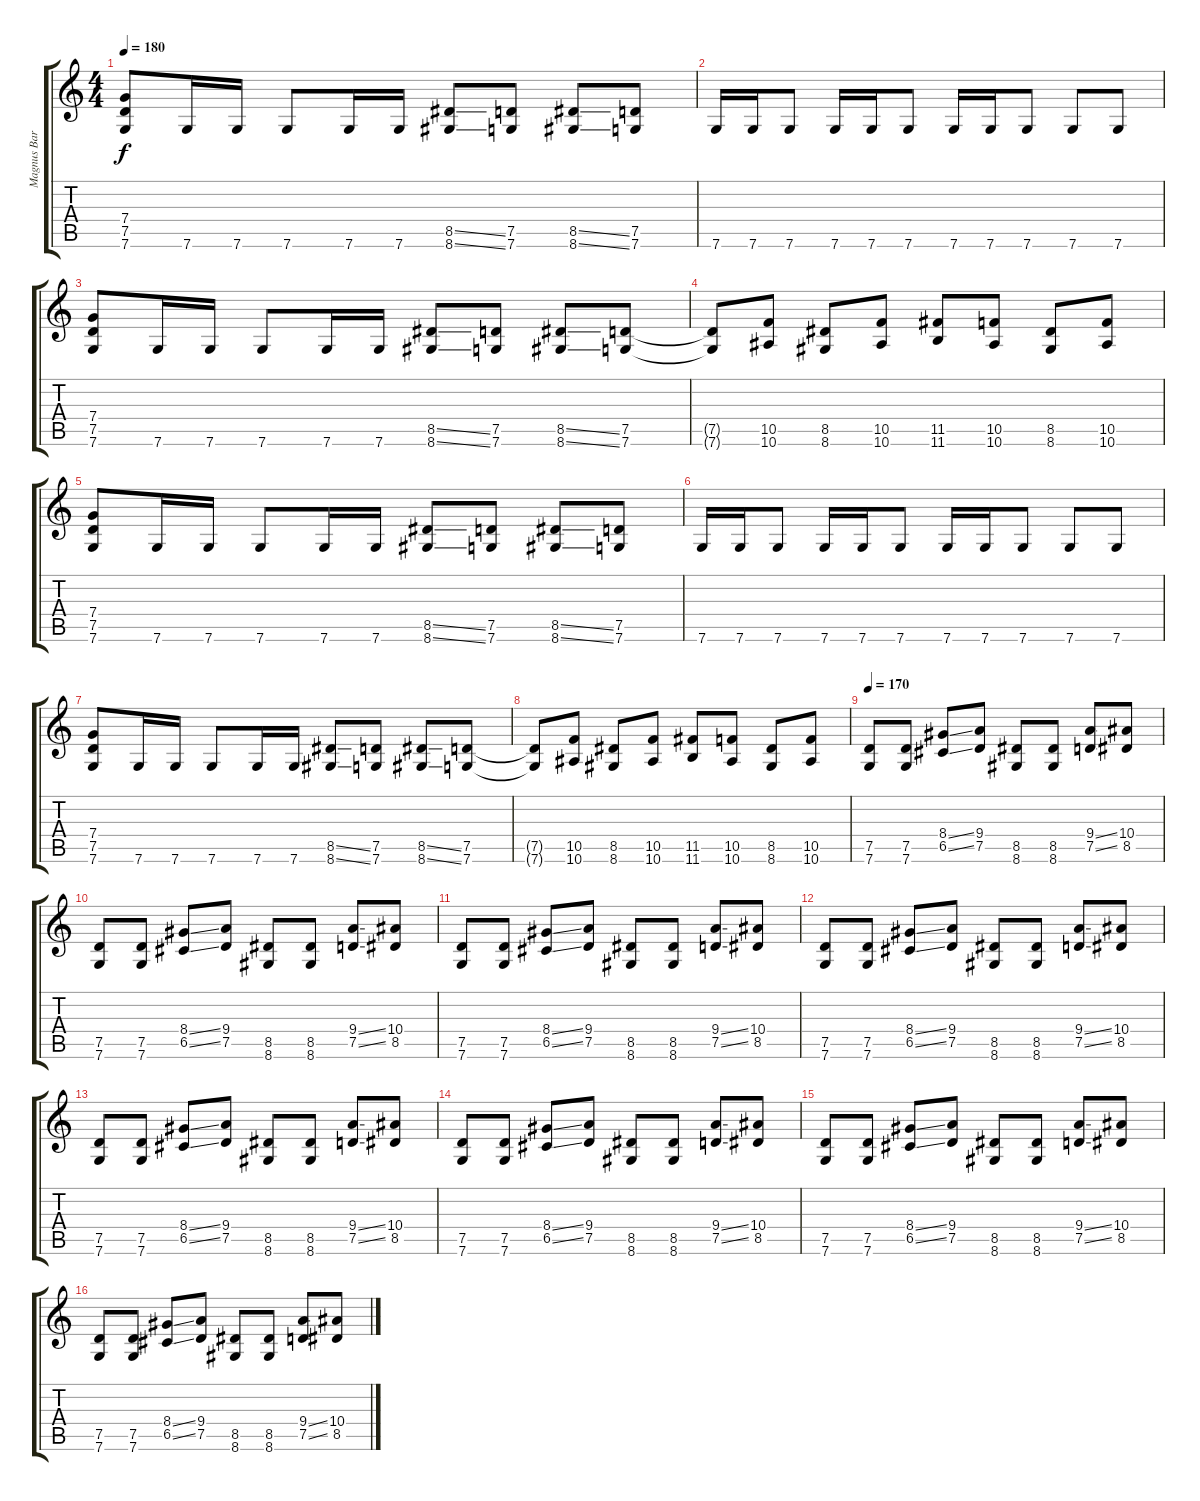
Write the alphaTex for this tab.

\track ("Magnus Barthelson" "Magnus Bar") {instrument distortionguitar}
\staff {score tabs}
\tuning (D4 A3 F3 C3 G2 C2) {hide}
\ts (4 4)
\tempo 180
\clef g2
\ks c
(7.4 7.5 7.6).8{dy f} 7.6.16 7.6.16 7.6.8 7.6.16 7.6.16 (8.5{ss} 8.6{ss}).8 (7.5 7.6).8 (8.5{ss} 8.6{ss}).8 (7.5 7.6).8 |
7.6.16 7.6.16 7.6.8 7.6.16 7.6.16 7.6.8 7.6.16 7.6.16 7.6.8 7.6.8 7.6.8 |
(7.4 7.5 7.6).8 7.6.16 7.6.16 7.6.8 7.6.16 7.6.16 (8.5{ss} 8.6{ss}).8 (7.5 7.6).8 (8.5{ss} 8.6{ss}).8 (7.5 7.6).8 |
(7.5{t} 7.6{t}).8 (10.5 10.6).8 (8.5 8.6).8 (10.5 10.6).8 (11.5 11.6).8 (10.5 10.6).8 (8.5 8.6).8 (10.5 10.6).8 |
(7.4 7.5 7.6).8 7.6.16 7.6.16 7.6.8 7.6.16 7.6.16 (8.5{ss} 8.6{ss}).8 (7.5 7.6).8 (8.5{ss} 8.6{ss}).8 (7.5 7.6).8 |
7.6.16 7.6.16 7.6.8 7.6.16 7.6.16 7.6.8 7.6.16 7.6.16 7.6.8 7.6.8 7.6.8 |
(7.4 7.5 7.6).8 7.6.16 7.6.16 7.6.8 7.6.16 7.6.16 (8.5{ss} 8.6{ss}).8 (7.5 7.6).8 (8.5{ss} 8.6{ss}).8 (7.5 7.6).8 |
(7.5{t} 7.6{t}).8 (10.5 10.6).8 (8.5 8.6).8 (10.5 10.6).8 (11.5 11.6).8 (10.5 10.6).8 (8.5 8.6).8 (10.5 10.6).8 |
\tempo 170
(7.5 7.6).8 (7.5 7.6).8 (8.4{ss} 6.5{ss}).8 (9.4 7.5).8 (8.5 8.6).8 (8.5 8.6).8 (9.4{ss} 7.5{ss}).8 (10.4 8.5).8 |
(7.5 7.6).8 (7.5 7.6).8 (8.4{ss} 6.5{ss}).8 (9.4 7.5).8 (8.5 8.6).8 (8.5 8.6).8 (9.4{ss} 7.5{ss}).8 (10.4 8.5).8 |
(7.5 7.6).8 (7.5 7.6).8 (8.4{ss} 6.5{ss}).8 (9.4 7.5).8 (8.5 8.6).8 (8.5 8.6).8 (9.4{ss} 7.5{ss}).8 (10.4 8.5).8 |
(7.5 7.6).8 (7.5 7.6).8 (8.4{ss} 6.5{ss}).8 (9.4 7.5).8 (8.5 8.6).8 (8.5 8.6).8 (9.4{ss} 7.5{ss}).8 (10.4 8.5).8 |
(7.5 7.6).8 (7.5 7.6).8 (8.4{ss} 6.5{ss}).8 (9.4 7.5).8 (8.5 8.6).8 (8.5 8.6).8 (9.4{ss} 7.5{ss}).8 (10.4 8.5).8 |
(7.5 7.6).8 (7.5 7.6).8 (8.4{ss} 6.5{ss}).8 (9.4 7.5).8 (8.5 8.6).8 (8.5 8.6).8 (9.4{ss} 7.5{ss}).8 (10.4 8.5).8 |
(7.5 7.6).8 (7.5 7.6).8 (8.4{ss} 6.5{ss}).8 (9.4 7.5).8 (8.5 8.6).8 (8.5 8.6).8 (9.4{ss} 7.5{ss}).8 (10.4 8.5).8 |
(7.5 7.6).8 (7.5 7.6).8 (8.4{ss} 6.5{ss}).8 (9.4 7.5).8 (8.5 8.6).8 (8.5 8.6).8 (9.4{ss} 7.5{ss}).8 (10.4 8.5).8
